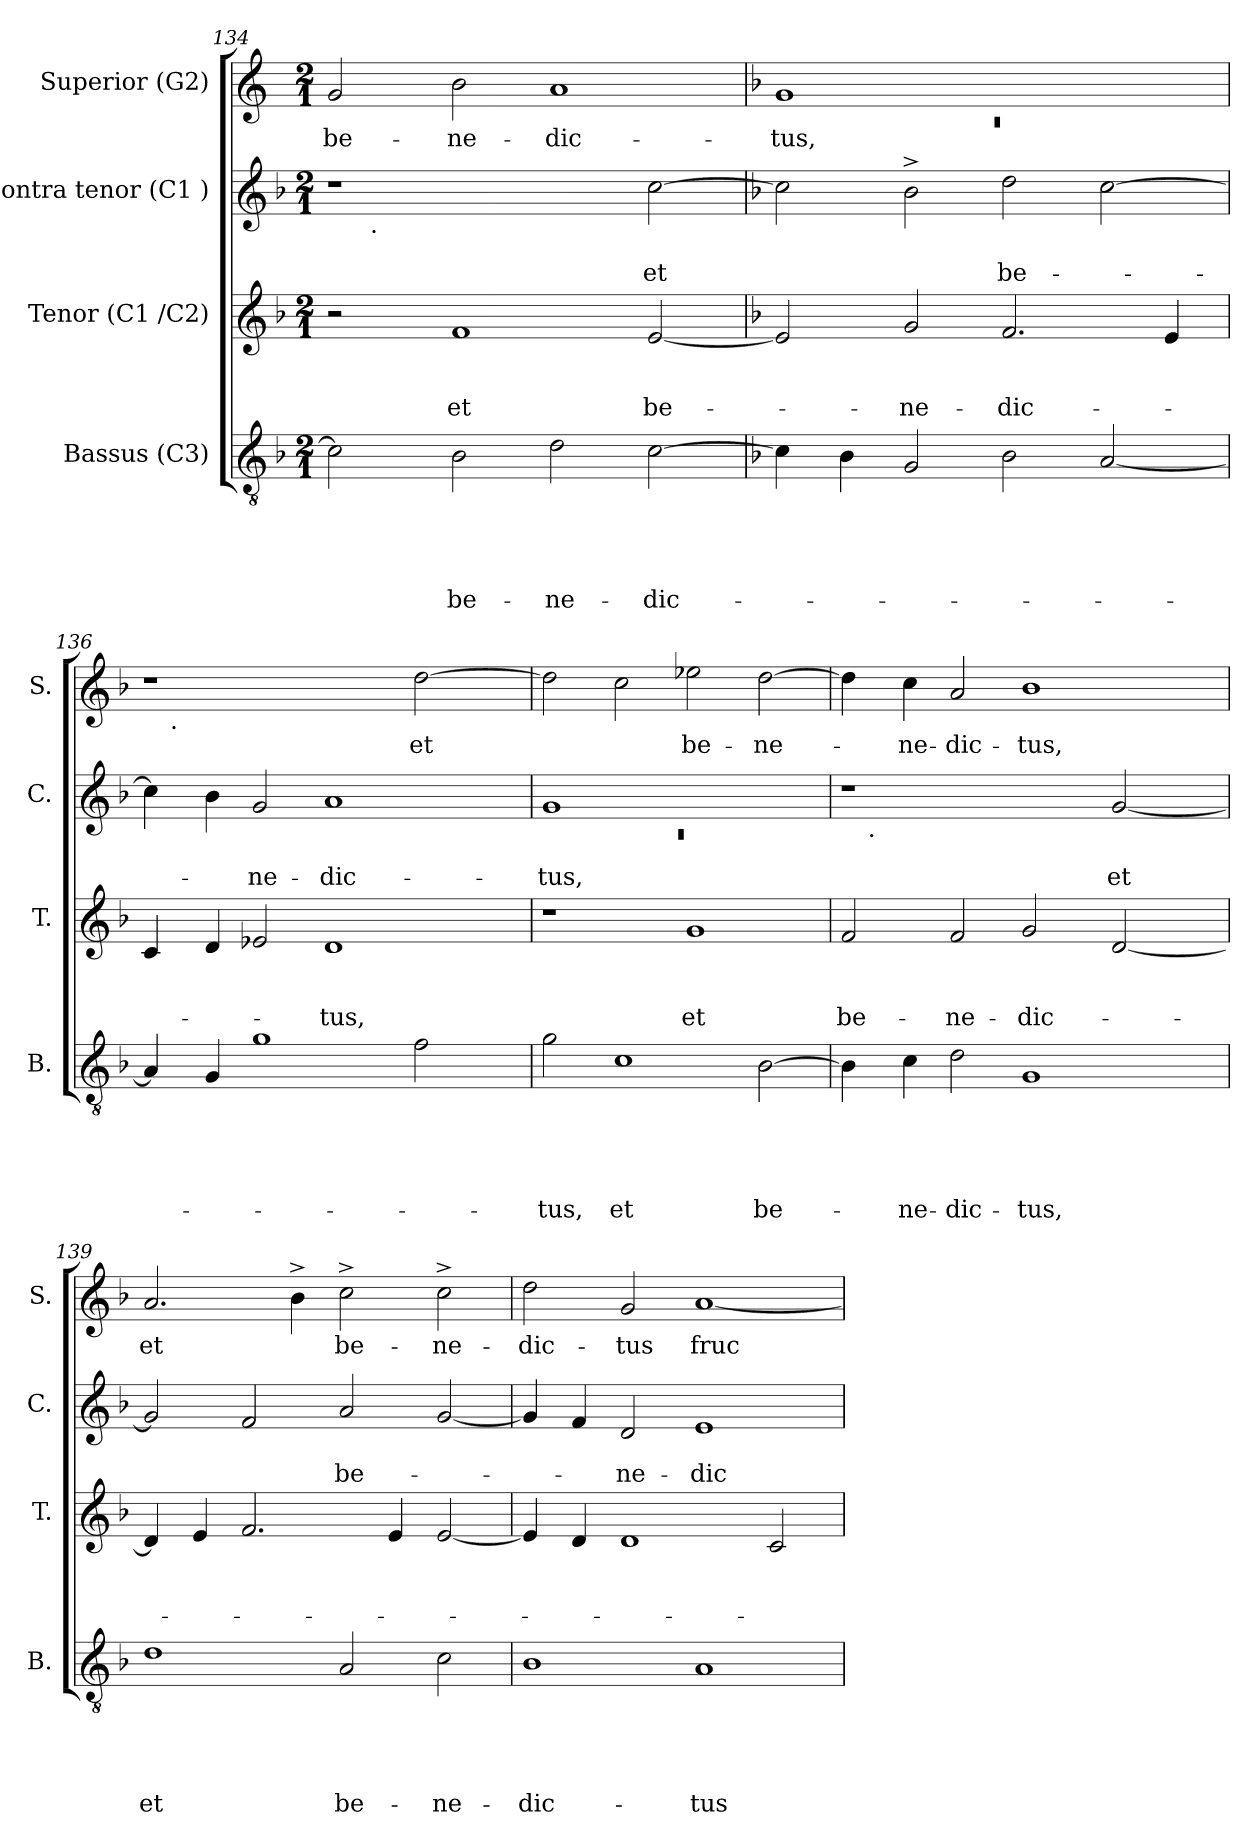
**kern	**text	**text	**text	**text	**text	**kern	**text	**text	**text	**kern	**text	**text	**kern	**text
*part4	*part4	*part4	*part4	*part4	*part4	*part3	*part3	*part3	*part3	*part2	*part2	*part2	*part1	*part1
*staff4	*staff4	*staff4	*staff4	*staff4	*staff4	*staff3	*staff3	*staff3	*staff3	*staff2	*staff2	*staff2	*staff1	*staff1
*I"Bassus (C3)	*	*	*	*	*	*I"Tenor (C1 /C2)	*	*	*	*I"Contra tenor (C1 )	*	*	*I"Superior (G2)	*
*I'B.	*	*	*	*	*	*I'T.	*	*	*	*I'C.	*	*	*I'S.	*
*clefGv2	*	*	*	*	*	*clefG2	*	*	*	*clefG2	*	*	*clefG2	*
*k[b-]	*	*	*	*	*	*k[b-]	*	*	*	*k[b-]	*	*	*k[]	*
*F:	*	*	*	*	*	*F:	*	*	*	*F:	*	*	*C:	*
*M2/1	*	*	*	*	*	*M2/1	*	*	*	*M2/1	*	*	*M2/1	*
=134	=134	=134	=134	=134	=134	=134	=134	=134	=134	=134	=134	=134	=134	=134
!	!	!	!	!	!	!	!	!	!	!	!	!	!	!LO:LY:b
*	*	*	*	*	*	*	*	*	*	*^	*	*	*	*
2c\]	.	.	.	.	.	2r	.	.	.	1r	8ryy	.	.	2g/	be-
!	!	!	!	!	!	!	!	!	!	!	!LO:TX:b:t=.	!	!	!	!
.	.	.	.	.	.	.	.	.	.	.	1...ryy	.	.	.	.
!	!	!	!	!	!LO:LY:b	!	!	!	!LO:LY:b	!	!	!	!	!	!LO:LY:b
2B-\	.	.	.	.	be-	1f	.	.	et	.	.	.	.	2b\	-ne-
!	!	!	!	!	!LO:LY:b	!	!	!	!	!	!	!	!	!	!LO:LY:b
2d\	.	.	.	.	-ne-	.	.	.	.	2ryy	.	.	.	1a	-dic-
!	!	!	!	!	!LO:LY:b	!	!	!	!LO:LY:b	!	!	!	!LO:LY:b	!	!
[>2c\	.	.	.	.	-dic-	[>2e/	.	.	be-	[>2cc\	.	.	et	.	.
*	*	*	*	*	*	*	*	*	*	*v	*v	*	*	*	*
!!LO:PB:g=z
=135	=135	=135	=135	=135	=135	=135	=135	=135	=135	=135	=135	=135	=135	=135
*	*	*	*	*	*	*	*	*	*	*	*	*	*k[b-]	*
*	*	*	*	*	*	*	*	*	*	*	*	*	*F:	*
*	*	*	*	*	*	*	*	*	*	*^	*	*	*^	*
!	!	!	!	!	!	!	!	!	!	!	!	!	!	!	!LO:N:vis=1	!LO:LY:b
*	*	*	*	*	*	*	*	*	*	*v	*v	*	*	*	*	*
4c\]	.	.	.	.	.	2e/]	.	.	.	2cc\]	.	.	1g	0rc	-tus,
4B-\	.	.	.	.	.	.	.	.	.	.	.	.	.	.	.
!	!	!	!	!	!	!	!	!	!LO:LY:b	!	!	!	!	!	!
2G/	.	.	.	.	.	2g/	.	.	-ne-	2b-^>\	.	.	.	.	.
!	!	!	!	!	!	!	!	!	!LO:LY:b	!	!	!LO:LY:b	!	!	!
2B-\	.	.	.	.	.	2.f/	.	.	-dic-	2dd\	.	be-	1ryy	.	.
[<2A/	.	.	.	.	.	.	.	.	.	[>2cc\	.	.	.	.	.
.	.	.	.	.	.	4e/	.	.	.	.	.	.	.	.	.
=136	=136	=136	=136	=136	=136	=136	=136	=136	=136	=136	=136	=136	=136	=136	=136
4A/]	.	.	.	.	.	4c/	.	.	.	4cc\]	.	.	1r	16.ryy	.
!	!	!	!	!	!	!	!	!	!	!	!	!	!	!LO:TX:b:t=.	!
.	.	.	.	.	.	.	.	.	.	.	.	.	.	1ryy	.
4G/	.	.	.	.	.	4d/	.	.	.	4b-\	.	.	.	.	.
!	!	!	!	!	!	!	!	!	!	!	!	!LO:LY:b	!	!	!
1g	.	.	.	.	.	2e-X/	.	.	.	2g/	.	-ne-	.	.	.
!	!	!	!	!	!	!	!	!	!LO:LY:b	!	!	!LO:LY:b	!	!	!
.	.	.	.	.	.	1d	.	.	-tus,	1a	.	-dic-	2ryy	.	.
.	.	.	.	.	.	.	.	.	.	.	.	.	.	2ryy	.
!	!	!	!	!	!	!	!	!	!	!	!	!	!	!	!LO:LY:b
2f\	.	.	.	.	.	.	.	.	.	.	.	.	[>2dd\	.	et
.	.	.	.	.	.	.	.	.	.	.	.	.	.	4ryy	.
.	.	.	.	.	.	.	.	.	.	.	.	.	.	8ryy	.
.	.	.	.	.	.	.	.	.	.	.	.	.	.	32ryy	.
=137	=137	=137	=137	=137	=137	=137	=137	=137	=137	=137	=137	=137	=137	=137	=137
*	*	*	*	*	*	*	*	*	*	*^	*	*	*	*	*
!	!	!	!	!	!LO:LY:b	!	!	!	!	!	!LO:N:vis=1	!	!LO:LY:b	!	!	!
*	*	*	*	*	*	*	*	*	*	*	*	*	*	*v	*v	*
2g\	.	.	.	.	-tus,	1r	.	.	.	1g	0rc	.	-tus,	2dd\]	.
!	!	!	!	!	!LO:LY:b	!	!	!	!	!	!	!	!	!	!
1c	.	.	.	.	et	.	.	.	.	.	.	.	.	2cc\	.
!	!	!	!	!	!	!	!	!	!LO:LY:b	!	!	!	!	!	!LO:LY:b
.	.	.	.	.	.	1g	.	.	et	1ryy	.	.	.	2ee-\	be-
!	!	!	!	!	!LO:LY:b	!	!	!	!	!	!	!	!	!	!LO:LY:b
[>2B-\	.	.	.	.	be-	.	.	.	.	.	.	.	.	[>2dd\	-ne-
=138	=138	=138	=138	=138	=138	=138	=138	=138	=138	=138	=138	=138	=138	=138	=138
!	!	!	!	!	!	!	!	!	!LO:LY:b	!	!	!	!	!	!
4B-\]	.	.	.	.	.	2f/	.	.	be-	1r	16.ryy	.	.	4dd\]	.
!	!	!	!	!	!	!	!	!	!	!	!LO:TX:b:t=.	!	!	!	!
.	.	.	.	.	.	.	.	.	.	.	1ryy	.	.	.	.
!	!	!	!	!	!LO:LY:b	!	!	!	!	!	!	!	!	!	!LO:LY:b
4c\	.	.	.	.	-ne-	.	.	.	.	.	.	.	.	4cc\	-ne-
!	!	!	!	!	!LO:LY:b	!	!	!	!LO:LY:b	!	!	!	!	!	!LO:LY:b
2d\	.	.	.	.	-dic-	2f/	.	.	-ne-	.	.	.	.	2a/	-dic-
!	!	!	!	!	!LO:LY:b	!	!	!	!LO:LY:b	!	!	!	!	!	!LO:LY:b
1G	.	.	.	.	-tus,	2g/	.	.	-dic-	2ryy	.	.	.	1b-	-tus,
.	.	.	.	.	.	.	.	.	.	.	2ryy	.	.	.	.
!	!	!	!	!	!	!	!	!	!	!	!	!	!LO:LY:b	!	!
.	.	.	.	.	.	[<2d/	.	.	.	[<2g/	.	.	et	.	.
.	.	.	.	.	.	.	.	.	.	.	4ryy	.	.	.	.
.	.	.	.	.	.	.	.	.	.	.	8ryy	.	.	.	.
.	.	.	.	.	.	.	.	.	.	.	32ryy	.	.	.	.
!!LO:LB:g=z
=139	=139	=139	=139	=139	=139	=139	=139	=139	=139	=139	=139	=139	=139	=139	=139
!	!	!	!	!	!LO:LY:b	!	!	!	!	!	!	!	!	!	!LO:LY:b
*	*	*	*	*	*	*	*	*	*	*v	*v	*	*	*	*
1d	.	.	.	.	et	4d/]	.	.	.	2g/]	.	.	2.a/	et
.	.	.	.	.	.	4e/	.	.	.	.	.	.	.	.
.	.	.	.	.	.	2.f/	.	.	.	2f/	.	.	.	.
.	.	.	.	.	.	.	.	.	.	.	.	.	4b-^>\	.
!	!	!	!	!	!LO:LY:b	!	!	!	!	!	!	!LO:LY:b	!	!LO:LY:b
2A/	.	.	.	.	be-	.	.	.	.	2a/	.	be-	2cc^>\	be-
.	.	.	.	.	.	4e/	.	.	.	.	.	.	.	.
!	!	!	!	!	!LO:LY:b	!	!	!	!	!	!	!	!	!LO:LY:b
2c\	.	.	.	.	-ne-	[<2e/	.	.	.	[<2g/	.	.	2cc^>\	-ne-
=140	=140	=140	=140	=140	=140	=140	=140	=140	=140	=140	=140	=140	=140	=140
!	!	!	!	!	!LO:LY:b	!	!	!	!	!	!	!	!	!LO:LY:b
1B-	.	.	.	.	-dic-	4e/]	.	.	.	4g/]	.	.	2dd\	-dic-
.	.	.	.	.	.	4d/	.	.	.	4f/	.	.	.	.
!	!	!	!	!	!	!	!	!	!	!	!	!LO:LY:b	!	!LO:LY:b
.	.	.	.	.	.	1d	.	.	.	2d/	.	-ne-	2g/	-tus
!	!	!	!	!	!LO:LY:b	!	!	!	!	!	!	!LO:LY:b	!	!LO:LY:b
1A	.	.	.	.	-tus	.	.	.	.	1e	.	-dic-	[<1a	fruc-
.	.	.	.	.	.	2c/	.	.	.	.	.	.	.	.
=	=	=	=	=	=	=	=	=	=	=	=	=	=	=
*-	*-	*-	*-	*-	*-	*-	*-	*-	*-	*-	*-	*-	*-	*-
